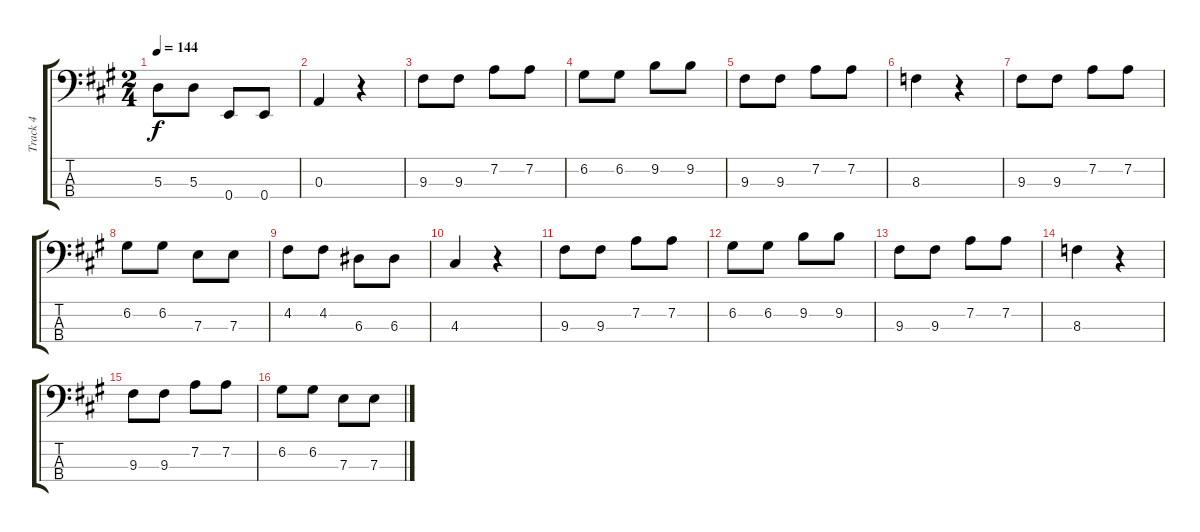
\track ("Track 4" "Track 4") {instrument electricbassfinger}
\staff {score tabs}
\tuning (G2 D2 A1 E1) {hide}
\ts (2 4)
\tempo 144
\clef f4
\ks a
5.3.8{dy f} 5.3.8 0.4.8 0.4.8 |
0.3.4 r.4 |
9.3.8 9.3.8 7.2.8 7.2.8 |
6.2.8 6.2.8 9.2.8 9.2.8 |
9.3.8 9.3.8 7.2.8 7.2.8 |
8.3.4 r.4 |
9.3.8 9.3.8 7.2.8 7.2.8 |
6.2.8 6.2.8 7.3.8 7.3.8 |
4.2.8 4.2.8 6.3.8 6.3.8 |
4.3.4 r.4 |
9.3.8 9.3.8 7.2.8 7.2.8 |
6.2.8 6.2.8 9.2.8 9.2.8 |
9.3.8 9.3.8 7.2.8 7.2.8 |
8.3.4 r.4 |
9.3.8 9.3.8 7.2.8 7.2.8 |
6.2.8 6.2.8 7.3.8 7.3.8
